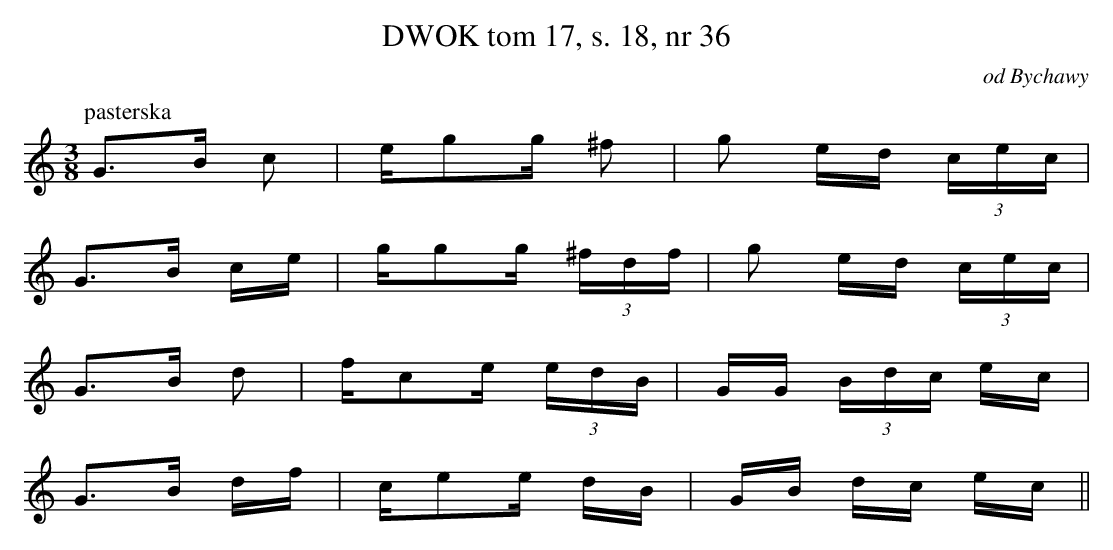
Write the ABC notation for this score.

X:1
T:DWOK tom 17, s. 18, nr 36
O:od Bychawy
L:1/16
M:3/8
K:C
P:pasterska
G3B c2|eg2g ^f2|g2 ed  (3cec |
G3B ce|gg2g  (3^fdf |g2 ed  (3cec |
G3B d2|fc2e  (3edB |GG  (3Bdc ec|
G3B df|ce2e dB|GB dc ec||
